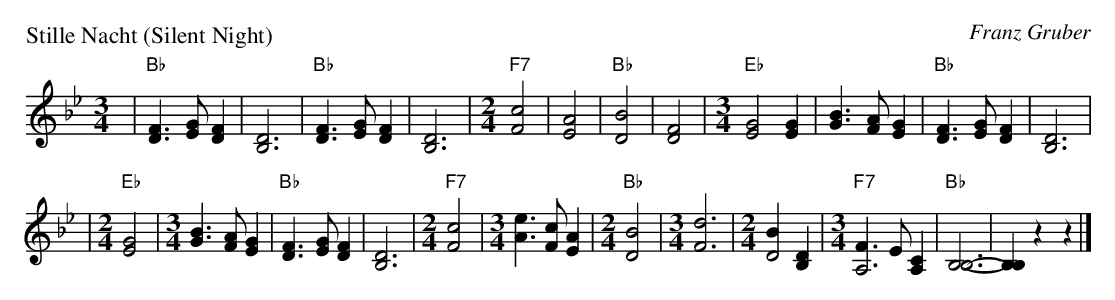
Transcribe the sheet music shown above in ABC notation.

X:1
P: Stille Nacht (Silent Night)
C: Franz Gruber
M: 3/4
L: 1/4
K: Bb
| "Bb"[FD]>[GE][FD] |[D3B,3] | "Bb"[FD]>[GE][FD] |[D3B,3] \
|[M:2/4][L:1/4] "F7"[c2F2] |[A2-E2-] | "Bb"[B2D2] |[F2D2] \
|[M:3/4][L:1/4] "Eb"[G2E2][GE] |[BG]>[AF][GE] | "Bb"[FD]>[GE][FD] |[D3B,3] |
|[M:2/4][L:1/4] "Eb"[G2E2] \
|[M:3/4][L:1/4] [BG]>[AF][GE] |"Bb"[FD]>[GE][FD] |[D3B,3] \
|[M:2/4][L:1/4] "F7"[c2F2] \
|[M:3/4][L:1/4] [eA]>[cF][AE] \
|[M:2/4][L:1/4] "Bb"[B2D2] \
|[M:3/4][L:1/4] [d3F3] \
|[M:2/4][L:1/4] [BD2][DB,] \
|[M:3/4][L:1/4] "F7"[FA,2]>E[CA,] | "Bb"[B,3-B,3-] |[B,B,]zz |]
